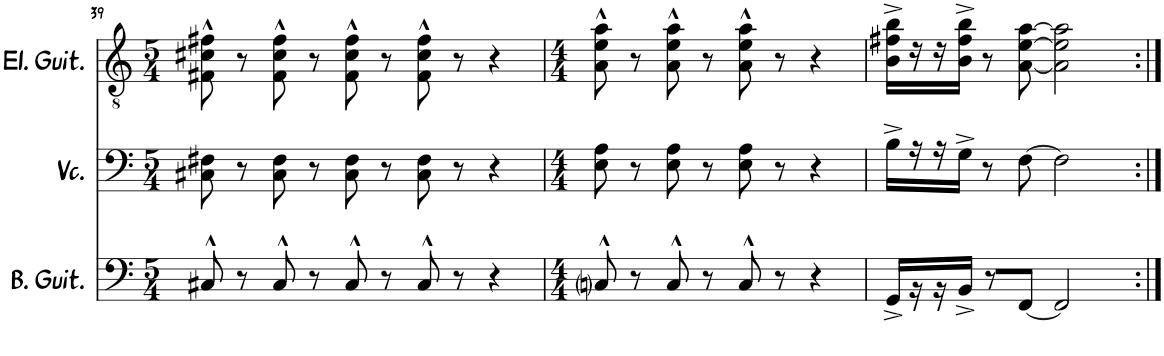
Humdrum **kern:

**kern	**kern	**kern
*part3	*part2	*part1
*staff3	*staff2	*staff1
*I"Bass Guitar	*I"Violoncello	*I"Electric Guitar
*I'B. Guit.	*I'Vc.	*I'El. Guit.
!!LO:PB:g=z
*clefF4	*clefF4	*clefGv2
*Trd7c12	*	*
*k[]	*k[]	*k[]
*M5/4	*M5/4	*M5/4
=39	=39	=39
8C#X^^/	8C#X\ 8F#X\	8F#X\^^ 8c#X\^^ 8f#X\^^
8r	8r	8r
8C#^^/	8C#\ 8F#\	8F#\^^ 8c#\^^ 8f#\^^
8r	8r	8r
8C#^^/	8C#\ 8F#\	8F#\^^ 8c#\^^ 8f#\^^
8r	8r	8r
8C#^^/	8C#\ 8F#\	8F#\^^ 8c#\^^ 8f#\^^
8r	8r	8r
4r	4r	4r
=40	=40	=40
*M4/4	*M4/4	*M4/4
8Cni^^/	8E\ 8A\	8A\^^ 8e\^^ 8a\^^
8r	8r	8r
8C^^/	8E\ 8A\	8A\^^ 8e\^^ 8a\^^
8r	8r	8r
8C^^/	8E\ 8A\	8A\^^ 8e\^^ 8a\^^
8r	8r	8r
4r	4r	4r
=41	=41	=41
16GG^/LL	16B^\LL	16B\^ 16f#X\^ 16b\^LL
16r	16r	16r
16r	16r	16r
16BB^/JJ	16G^\JJ	16B\^ 16f#\^ 16b\^JJ
8r	8r	8r
[8FF/J	[8F\	[8A\ [8e\ [8a\
2FF/]	2F\]	2A\] 2e\] 2a\]
=:|!	=:|!	=:|!
*-	*-	*-
